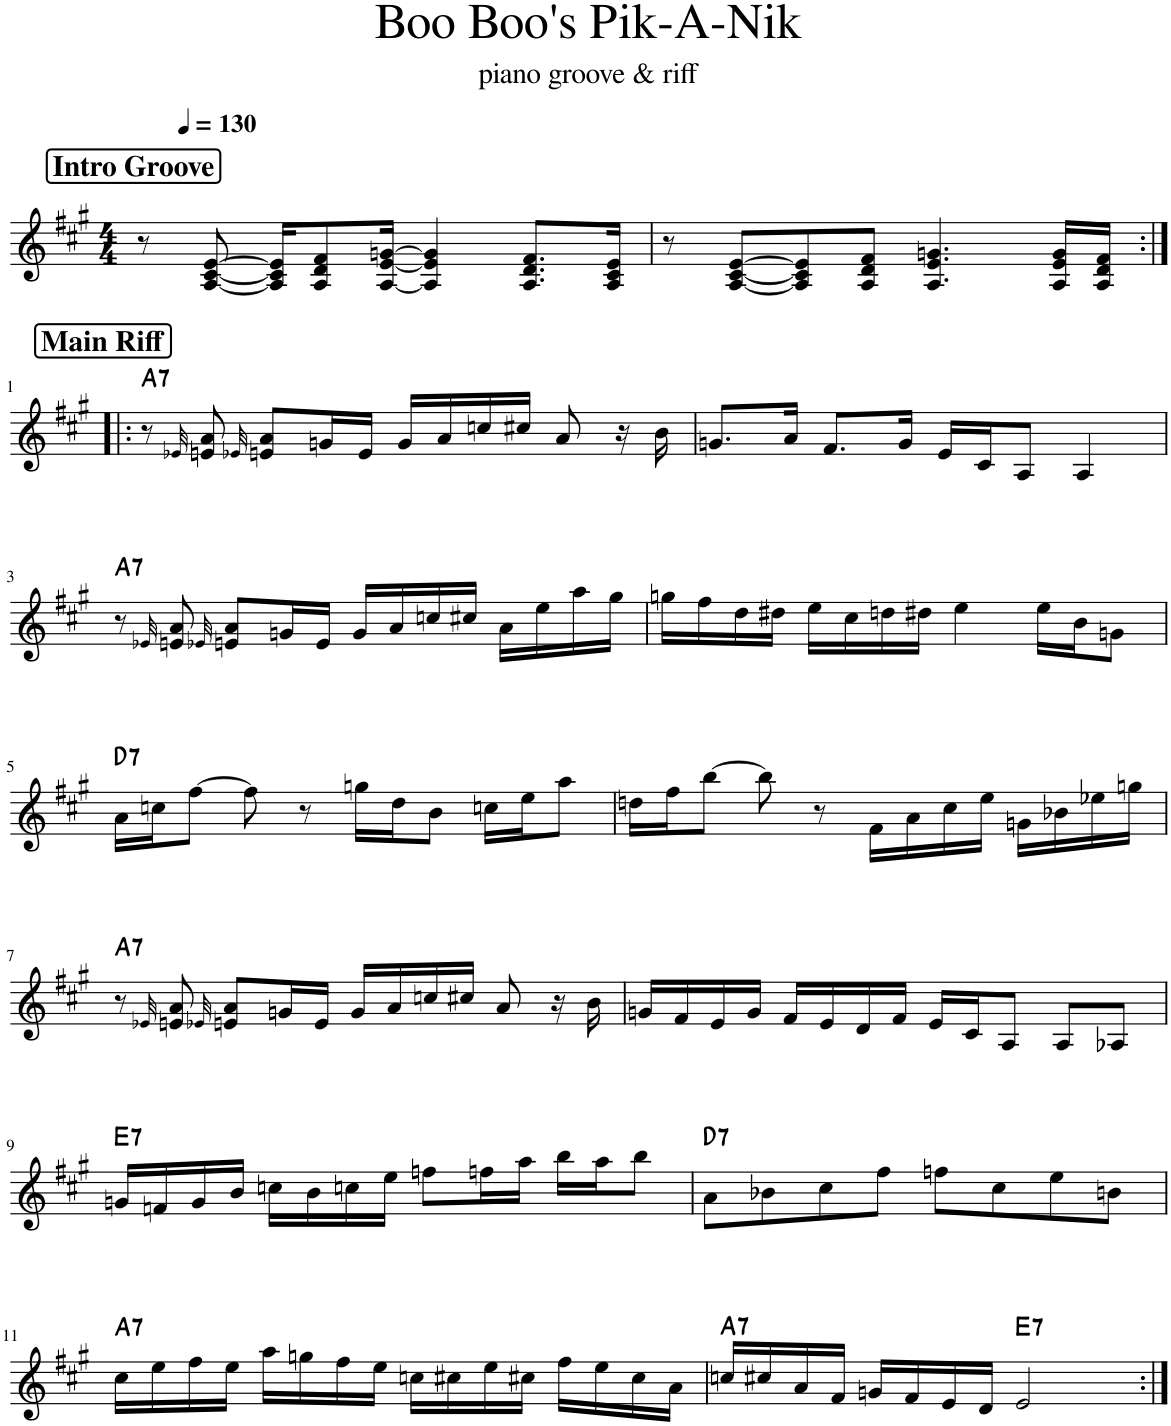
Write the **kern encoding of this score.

**kern	**harte
*part1	*part1
*staff1	*
*I"Piano	*
*I'Pno.	*
*clefG2	*
*k[f#c#g#]	*
*M4/4	*
*MM130	*
!!LO:REH:place=s1:a:B:cj:fs=14:t=Intro Groove
=	=
8r	.
[8A/ [8c#/ [8e/	.
16A/] 16c#/] 16e/]KL	.
8A/ 8d/ 8f#/	.
[16A/ [16e/ [16gn/Jk	.
4A/] 4e/] 4g/]	.
8.A/ 8.d/ 8.f#/L	.
16A/ 16c#/ 16e/Jk	.
=	=
8r	.
[8A/ [8c#/ [8e/L	.
8A/] 8c#/] 8e/]	.
8A/ 8d/ 8f#/J	.
4.A/ 4.e/ 4.gn/	.
16A/ 16e/ 16g/LL	.
16A/ 16d/ 16f#/JJ	.
!!LO:LB:g=z
!!LO:REH:place=s1:a:B:cj:fs=14:t=Main Riff
=1:|!|:	=1:|!|:
!	!LO:H:kt=7
8r	A:7
32qe-X/	.
8en/ 8a/	.
32qe-X/	.
8en/ 8a/L	.
16gn/L	.
16e/JJ	.
16g/LL	.
16a/	.
16ccn/	.
16cc#X/JJ	.
8a/	.
16r	.
16b\	.
=2	=2
8.gn/L	.
16a/Jk	.
8.f#/L	.
16g/Jk	.
16e/LL	.
16c#/J	.
8A/J	.
4A/	.
!!LO:LB:g=z
=3	=3
!	!LO:H:kt=7
8r	A:7
32qe-X/	.
8en/ 8a/	.
32qe-X/	.
8en/ 8a/L	.
16gn/L	.
16e/JJ	.
16g/LL	.
16a/	.
16ccn/	.
16cc#X/JJ	.
16a\LL	.
16ee\	.
16aa\	.
16gg#\JJ	.
=4	=4
16ggn\LL	.
16ff#\	.
16dd\	.
16dd#X\JJ	.
16ee\LL	.
16cc#\	.
16ddn\	.
16dd#X\JJ	.
4ee\	.
16ee\LL	.
16b\J	.
8gn\J	.
!!LO:LB:g=z
=5	=5
!	!LO:H:kt=7
16a\LL	D:7
16ccn\J	.
[8ff#\J	.
8ff#\]	.
8r	.
16ggn\LL	.
16dd\J	.
8b\J	.
16ccn\LL	.
16ee\J	.
8aa\J	.
=6	=6
16ddn\LL	.
16ff#\J	.
[8bb\J	.
8bb\]	.
8r	.
16f#\LL	.
16a\	.
16cc#\	.
16ee\JJ	.
16gn\LL	.
16b-X\	.
16ee-X\	.
16ggn\JJ	.
!!LO:LB:g=z
=7	=7
!	!LO:H:kt=7
8r	A:7
32qe-X/	.
8en/ 8a/	.
32qe-X/	.
8en/ 8a/L	.
16gn/L	.
16e/JJ	.
16g/LL	.
16a/	.
16ccn/	.
16cc#X/JJ	.
8a/	.
16r	.
16b\	.
=8	=8
16gn/LL	.
16f#/	.
16e/	.
16g/JJ	.
16f#/LL	.
16e/	.
16d/	.
16f#/JJ	.
16e/LL	.
16c#/J	.
8A/J	.
8A/L	.
8A-X/J	.
!!LO:LB:g=z
=9	=9
!	!LO:H:kt=7
16gn/LL	E:7
16fn/	.
16g/	.
16b/JJ	.
16ccn\LL	.
16b\	.
16ccn\	.
16ee\JJ	.
8ffn\L	.
16ffn\L	.
16aa\JJ	.
16bb\LL	.
16aa\J	.
8bb\J	.
=10	=10
!	!LO:H:kt=7
8a\L	D:7
8b-X\	.
8cc#\	.
8ff#\J	.
8ffn\L	.
8cc#\	.
8ee\	.
8bn\J	.
!!LO:LB:g=z
=11	=11
!	!LO:H:kt=7
16cc#\LL	A:7
16ee\	.
16ff#\	.
16ee\JJ	.
16aa\LL	.
16ggn\	.
16ff#\	.
16ee\JJ	.
16ccn\LL	.
16cc#X\	.
16ee\	.
16cc#X\JJ	.
16ff#\LL	.
16ee\	.
16cc#\	.
16a\JJ	.
=12	=12
!	!LO:H:kt=7
16ccn/LL	A:7
16cc#X/	.
16a/	.
16f#/JJ	.
16gn/LL	.
16f#/	.
16e/	.
16d/JJ	.
!	!LO:H:kt=7
2e/	E:7
=:|!	=:|!
*-	*-
